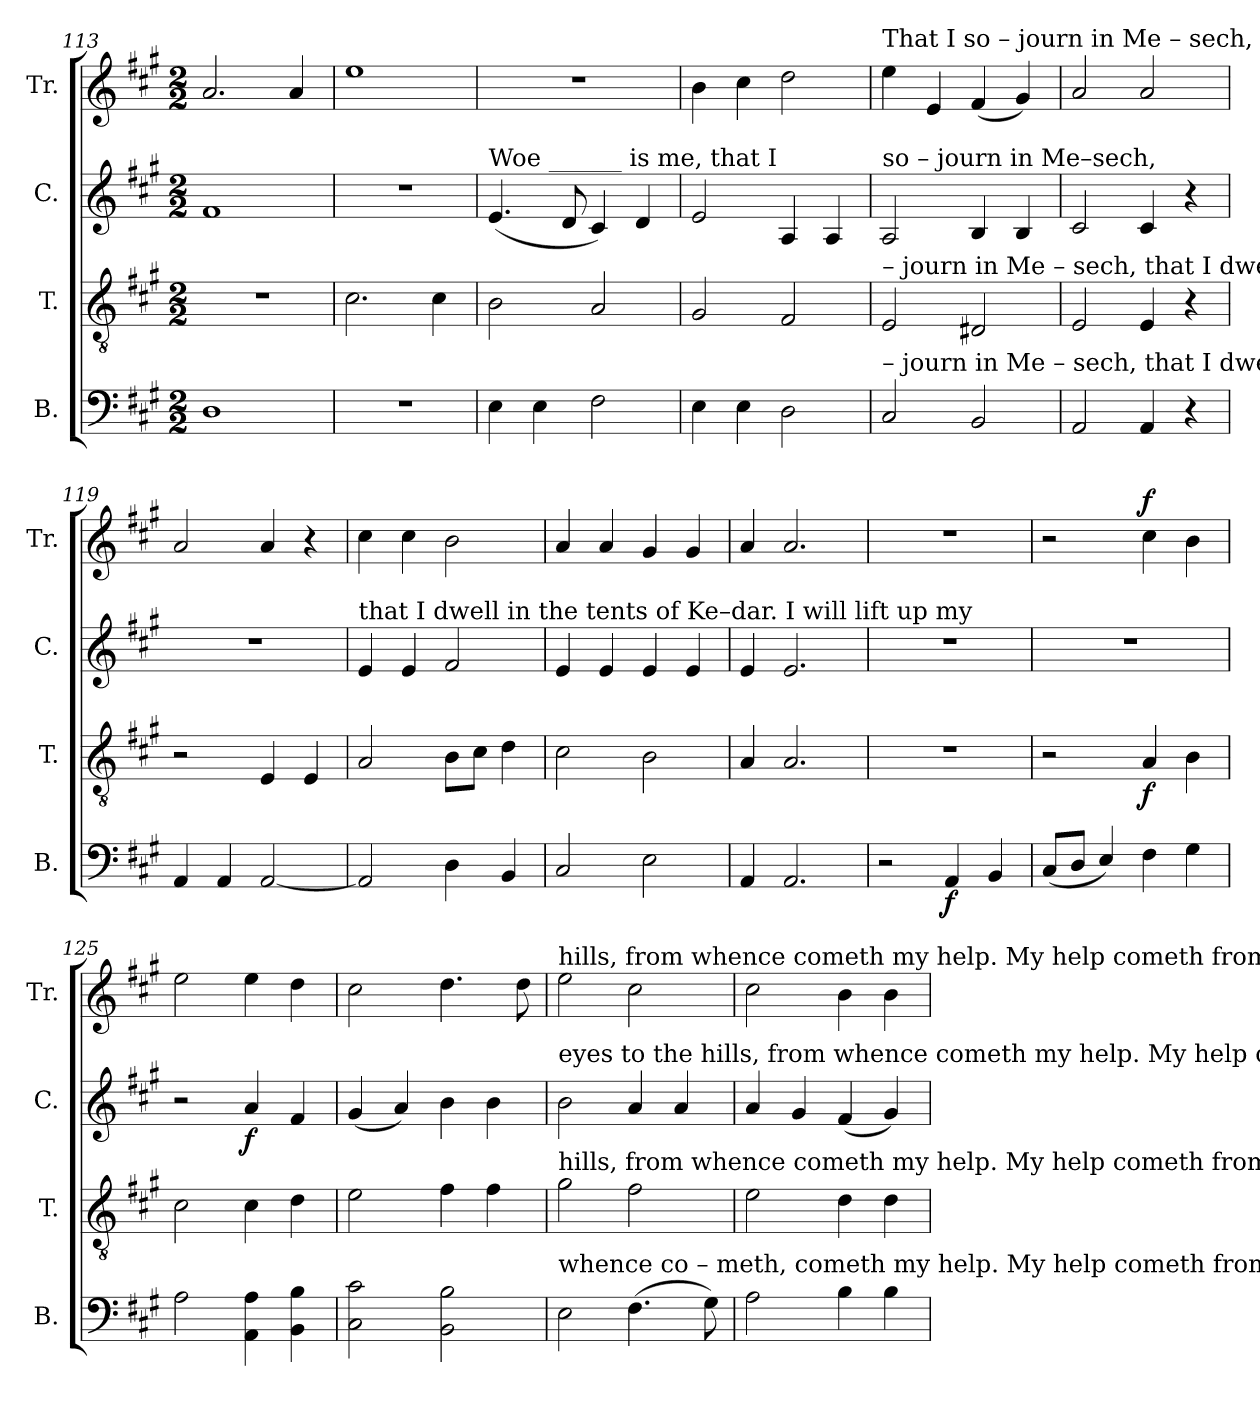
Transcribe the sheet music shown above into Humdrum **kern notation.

**kern	**dynam	**kern	**dynam	**kern	**dynam	**kern	**dynam
*part4	*part4	*part3	*part3	*part2	*part2	*part1	*part1
*staff4	*staff4	*staff3	*staff3	*staff2	*staff2	*staff1	*staff1
*I"B.	*	*I"T.	*	*I"C.	*	*I"Tr.	*
*I'B.	*	*I'T.	*	*I'C.	*	*I'Tr.	*
*clefF4	*	*clefGv2	*	*clefG2	*	*clefG2	*
*k[f#c#g#]	*	*k[f#c#g#]	*	*k[f#c#g#]	*	*k[f#c#g#]	*
*M2/2	*	*M2/2	*	*M2/2	*	*M2/2	*
=113	=113	=113	=113	=113	=113	=113	=113
1D	.	1r	.	1f#	.	2.a/	.
.	.	.	.	.	.	4a/	.
=114	=114	=114	=114	=114	=114	=114	=114
1r	.	2.c#\	.	1r	.	1ee	.
.	.	4c#\	.	.	.	.	.
=115	=115	=115	=115	=115	=115	=115	=115
!	!	!	!	!LO:TX:a:t=Woe ______  is   me,   that   I	!	!	!
4E\	.	2B\	.	(4.e/	.	1r	.
4E\	.	.	.	.	.	.	.
.	.	.	.	8d/	.	.	.
2F#\	.	2A/	.	4c#/)	.	.	.
.	.	.	.	4d/	.	.	.
=116	=116	=116	=116	=116	=116	=116	=116
4E\	.	2G#/	.	2e/	.	4b\	.
4E\	.	.	.	.	.	4cc#\	.
2D\	.	2F#/	.	4A/	.	2dd\	.
.	.	.	.	4A/	.	.	.
=117	=117	=117	=117	=117	=117	=117	=117
!	!	!	!	!	!	!LO:TX:a:t=That  I   so  –  journ  in      Me – sech,      that  I   dwell        in the tents of Ke–dar.                                    I   will  lift  up  my eyes    to     the	!
!	!	!	!	!LO:TX:a:t=so  – journ  in  Me–sech,	!	!	!
!	!	!LO:TX:a:t=– journ   in       Me – sech,              that  I  dwell    in    the   tents    of         Ke–dar.                                      I  will  lift  up  my eyes   to  the	!	!	!	!	!
!LO:TX:a:t=– journ   in        Me – sech,  that  I  dwell _____   in       the   tents   of        Ke–dar.            I  will  lift ___ up  my  eyes  to  the hills, from	!	!	!	!	!	!	!
2C#/	.	2E/	.	2A/	.	4ee\	.
.	.	.	.	.	.	4e/	.
2BB/	.	2D#X/	.	4B/	.	(4f#/	.
.	.	.	.	4B/	.	4g#/)	.
=118	=118	=118	=118	=118	=118	=118	=118
2AA/	.	2E/	.	2c#/	.	2a/	.
4AA/	.	4E/	.	4c#/	.	2a/	.
4r	.	4r	.	4r	.	.	.
=119	=119	=119	=119	=119	=119	=119	=119
4AA/	.	2r	.	1r	.	2a/	.
4AA/	.	.	.	.	.	.	.
[2AA/	.	4E/	.	.	.	4a/	.
.	.	4E/	.	.	.	4r	.
=120	=120	=120	=120	=120	=120	=120	=120
!	!	!	!	!LO:TX:a:t=that I  dwell     in  the tents of   Ke–dar.                                                          I   will  lift  up  my	!	!	!
2AA/]	.	2A/	.	4e/	.	4cc#\	.
.	.	.	.	4e/	.	4cc#\	.
4D\	.	8B\L	.	2f#/	.	2b\	.
.	.	8c#\J	.	.	.	.	.
4BB/	.	4d\	.	.	.	.	.
=121	=121	=121	=121	=121	=121	=121	=121
2C#/	.	2c#\	.	4e/	.	4a/	.
.	.	.	.	4e/	.	4a/	.
2E\	.	2B\	.	4e/	.	4g#/	.
.	.	.	.	4e/	.	4g#/	.
=122	=122	=122	=122	=122	=122	=122	=122
4AA/	.	4A/	.	4e/	.	4a/	.
2.AA/	.	2.A/	.	2.e/	.	2.a/	.
=123	=123	=123	=123	=123	=123	=123	=123
*	*	*	*	*	*	*MM150	*
2r	.	1r	.	1r	.	1r	.
!	!LO:DY:b	!	!	!	!	!	!
4AA/	f	.	.	.	.	.	.
4BB/	.	.	.	.	.	.	.
=124	=124	=124	=124	=124	=124	=124	=124
(8C#/L	.	2r	.	1r	.	2r	.
8D/J	.	.	.	.	.	.	.
4E/)	.	.	.	.	.	.	.
!	!	!	!LO:DY:b	!	!	!	!LO:DY:a
4F#\	.	4A/	f	.	.	4cc#\	f
4G#\	.	4B\	.	.	.	4b\	.
=125	=125	=125	=125	=125	=125	=125	=125
2A\	.	2c#\	.	2r	.	2ee\	.
!	!	!	!	!	!LO:DY:b	!	!
4AA\ 4A\	.	4c#\	.	4a/	f	4ee\	.
4BB\ 4B\	.	4d\	.	4f#/	.	4dd\	.
=126	=126	=126	=126	=126	=126	=126	=126
2C#\ 2c#\	.	2e\	.	(4g#/	.	2cc#\	.
.	.	.	.	4a/)	.	.	.
2BB\ 2B\	.	4f#\	.	4b\	.	4.dd\	.
.	.	4f#\	.	4b\	.	.	.
.	.	.	.	.	.	8dd\	.
=127	=127	=127	=127	=127	=127	=127	=127
!	!	!	!	!	!	!LO:TX:a:t=hills, from whence  cometh   my              help.         My help cometh from the Lord, which made heav'n and earth.	!
!	!	!	!	!LO:TX:a:t=eyes to the hills, from whence cometh my help.        My help cometh from the Lord, which made heav'n and earth.	!	!	!
!	!	!LO:TX:a:t=hills, from whence cometh   my              help.         My help cometh from the Lord, which made heav'n and earth.    He will not  suffer  my	!	!	!	!	!
!LO:TX:a:t=whence co –  meth,  cometh    my             help.          My help cometh from the Lord, which made heav'n and earth.	!	!	!	!	!	!	!
2E\	.	2g#\	.	2b\	.	2ee\	.
(4.F#\	.	2f#\	.	4a/	.	2cc#\	.
.	.	.	.	4a/	.	.	.
8G#\)	.	.	.	.	.	.	.
=128	=128	=128	=128	=128	=128	=128	=128
2A\	.	2e\	.	4a/	.	2cc#\	.
.	.	.	.	4g#/	.	.	.
4B\	.	4d\	.	(4f#/	.	4b\	.
4B\	.	4d\	.	4g#/)	.	4b\	.
=	=	=	=	=	=	=	=
*-	*-	*-	*-	*-	*-	*-	*-
